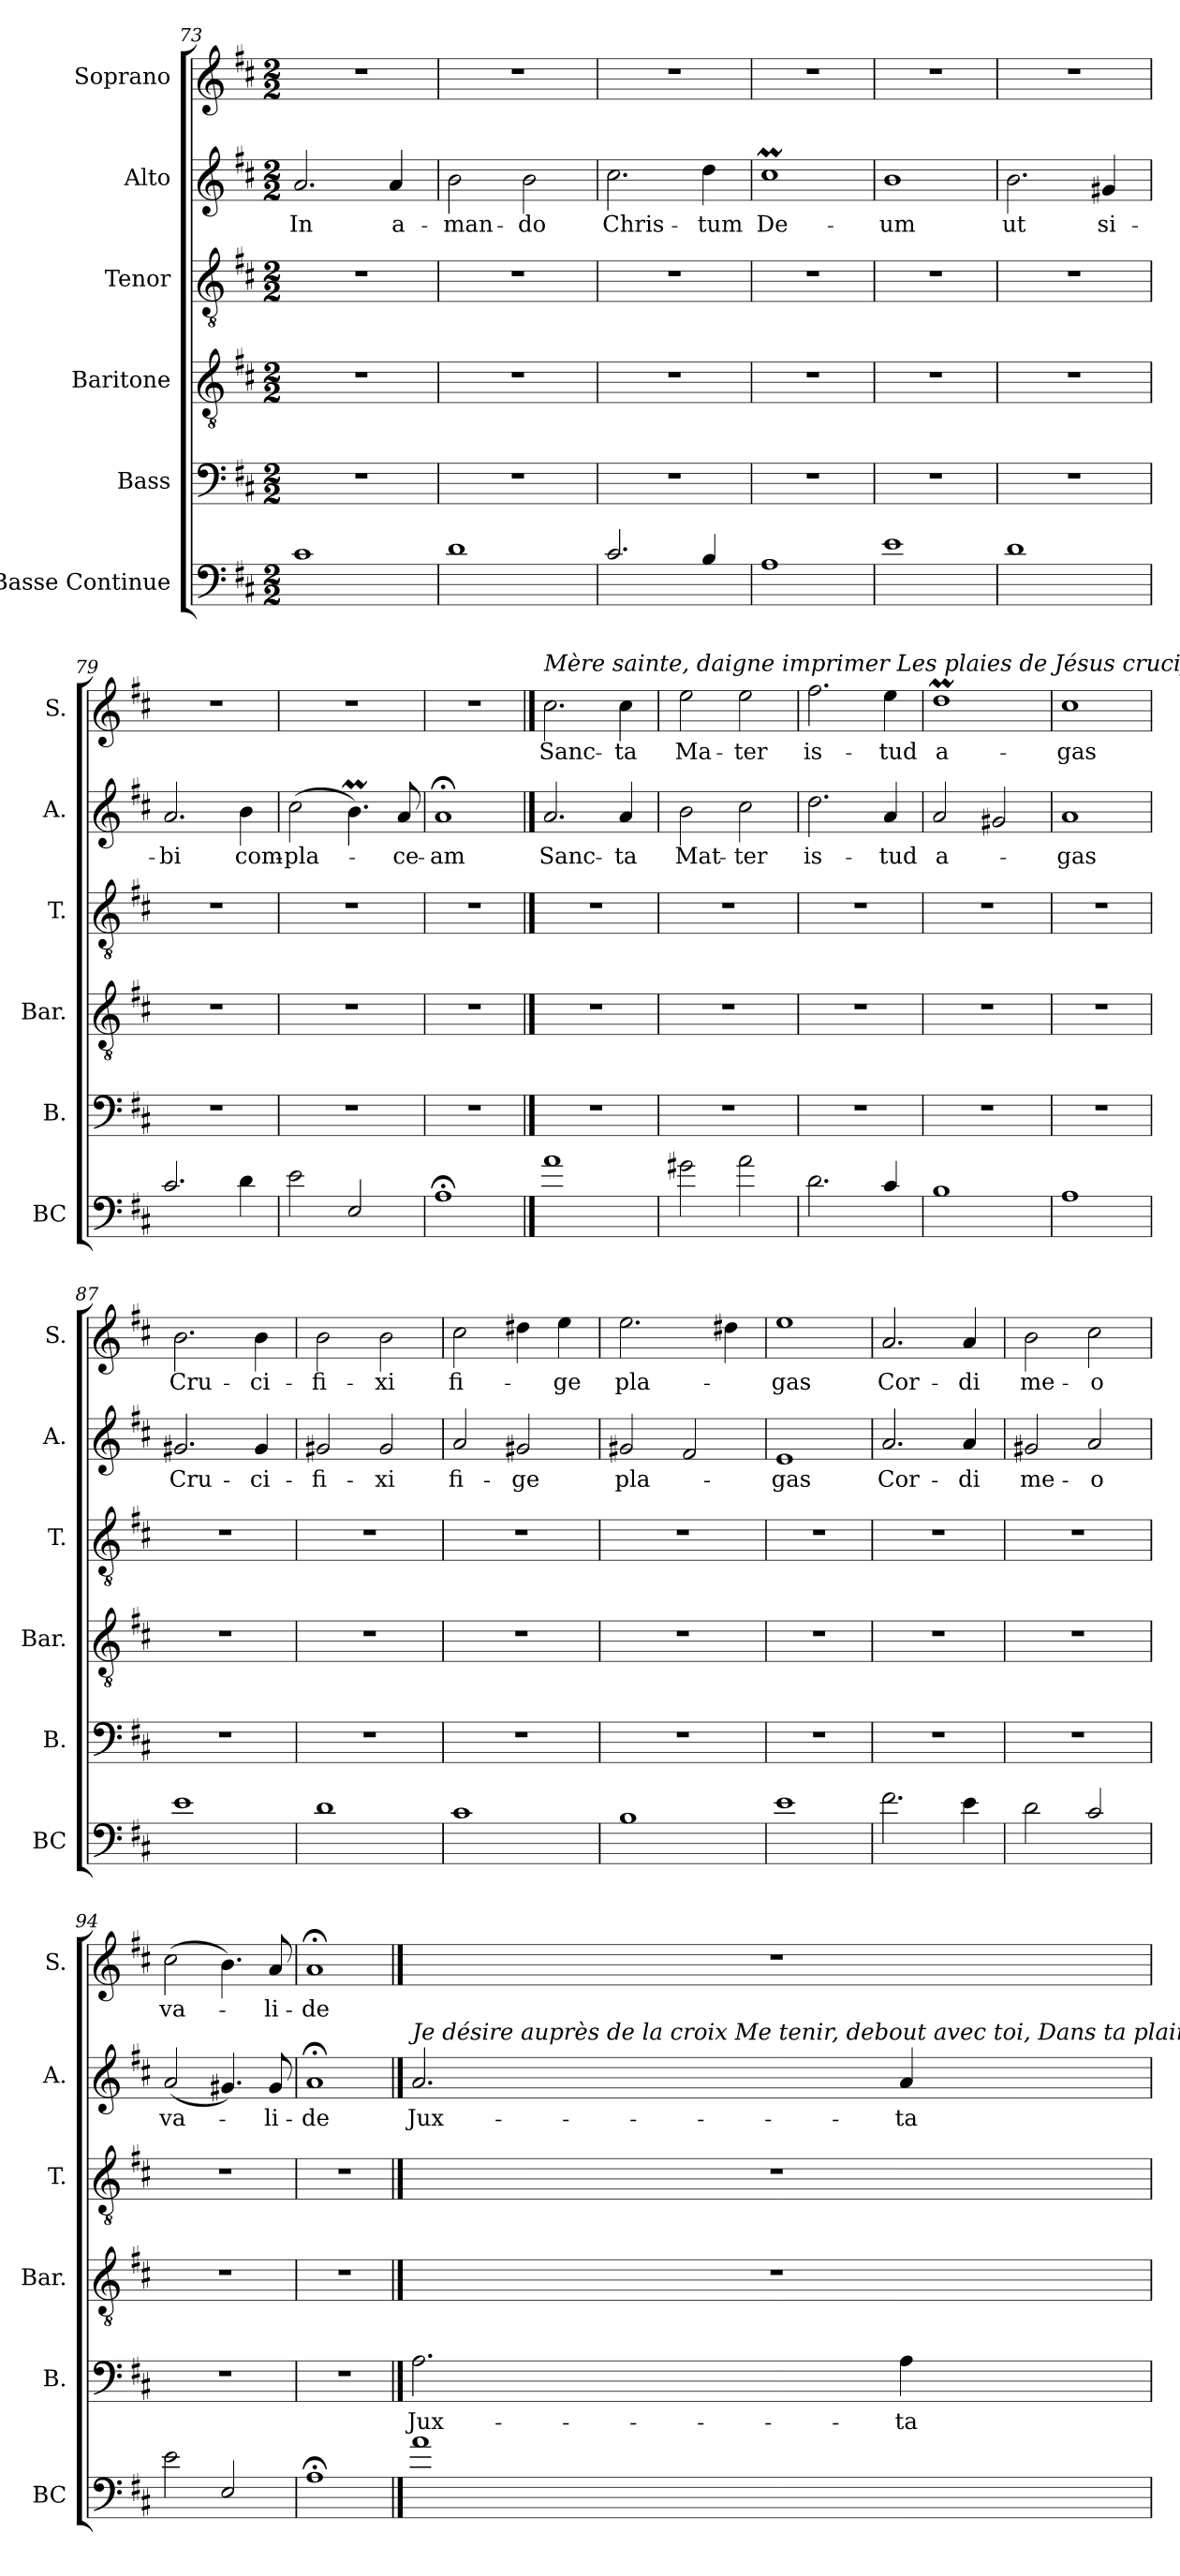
**kern	**kern	**text	**kern	**kern	**kern	**text	**kern	**text
*part6	*part5	*part5	*part4	*part3	*part2	*part2	*part1	*part1
*staff6	*staff5	*staff5	*staff4	*staff3	*staff2	*staff2	*staff1	*staff1
*I"Basse Continue	*I"Bass	*	*I"Baritone	*I"Tenor	*I"Alto	*	*I"Soprano	*
*I'BC	*I'B.	*	*I'Bar.	*I'T.	*I'A.	*	*I'S.	*
*clefF4	*clefF4	*	*clefGv2	*clefGv2	*clefG2	*	*clefG2	*
*ITrd7c12	*	*	*	*	*	*	*	*
*k[f#c#]	*k[f#c#]	*	*k[f#c#]	*k[f#c#]	*k[f#c#]	*	*k[f#c#]	*
*M2/2	*M2/2	*	*M2/2	*M2/2	*M2/2	*	*M2/2	*
=73	=73	=73	=73	=73	=73	=73	=73	=73
!	!	!	!	!	!	!LO:LY:b	!	!
1C#	1r	.	1r	1r	2.a/	In	1r	.
!	!	!	!	!	!	!LO:LY:b	!	!
.	.	.	.	.	4a/	a-	.	.
=74	=74	=74	=74	=74	=74	=74	=74	=74
!	!	!	!	!	!	!LO:LY:b	!	!
1D	1r	.	1r	1r	2b\	-man-	1r	.
!	!	!	!	!	!	!LO:LY:b	!	!
.	.	.	.	.	2b\	-do	.	.
=75	=75	=75	=75	=75	=75	=75	=75	=75
!	!	!	!	!	!	!LO:LY:b	!	!
2.C#/	1r	.	1r	1r	2.cc#\	Chris-	1r	.
!	!	!	!	!	!	!LO:LY:b	!	!
4BB/	.	.	.	.	4dd\	-tum	.	.
=76	=76	=76	=76	=76	=76	=76	=76	=76
!	!	!	!	!	!	!LO:LY:b	!	!
1AA	1r	.	1r	1r	1cc#m	De-	1r	.
=77	=77	=77	=77	=77	=77	=77	=77	=77
!	!	!	!	!	!	!LO:LY:b	!	!
1E	1r	.	1r	1r	1b	-um	1r	.
=78	=78	=78	=78	=78	=78	=78	=78	=78
!	!	!	!	!	!	!LO:LY:b	!	!
1D	1r	.	1r	1r	2.b\	ut	1r	.
!	!	!	!	!	!	!LO:LY:b	!	!
.	.	.	.	.	4g#X/	si-	.	.
=79	=79	=79	=79	=79	=79	=79	=79	=79
!	!	!	!	!	!	!LO:LY:b	!	!
2.C#/	1r	.	1r	1r	2.a/	-bi	1r	.
!	!	!	!	!	!	!LO:LY:b	!	!
4D\	.	.	.	.	4b\	com-	.	.
!!LO:LB:g=z
=80	=80	=80	=80	=80	=80	=80	=80	=80
!	!	!	!	!	!	!LO:LY:b	!	!
2E\	1r	.	1r	1r	(>2cc#\	-pla-	1r	.
2EE/	.	.	.	.	4.bM\)	.	.	.
!	!	!	!	!	!	!LO:LY:b	!	!
.	.	.	.	.	8a/	-ce-	.	.
=81	=81	=81	=81	=81	=81	=81	=81	=81
!	!	!	!	!	!	!LO:LY:b	!	!
1AA;<	1r	.	1r	1r	1a;<	-am	1r	.
!!LO:LB:g=z
==82	==82	==82	==82	==82	==82	==82	==82	==82
!	!	!	!	!	!	!	!LO:TX:a:i:t=Mère sainte, daigne imprimer Les plaies de Jésus crucifié En mon cœur très fortement.	!
!	!	!	!	!	!	!LO:LY:b	!	!LO:LY:b
1A	1r	.	1r	1r	2.a/	Sanc-	2.cc#\	Sanc-
!	!	!	!	!	!	!LO:LY:b	!	!LO:LY:b
.	.	.	.	.	4a/	-ta	4cc#\	-ta
=83	=83	=83	=83	=83	=83	=83	=83	=83
!	!	!	!	!	!	!LO:LY:b	!	!LO:LY:b
2G#X\	1r	.	1r	1r	2b\	Mat-	2ee\	Ma-
!	!	!	!	!	!	!LO:LY:b	!	!LO:LY:b
2A\	.	.	.	.	2cc#\	-ter	2ee\	-ter
=84	=84	=84	=84	=84	=84	=84	=84	=84
!	!	!	!	!	!	!LO:LY:b	!	!LO:LY:b
2.D\	1r	.	1r	1r	2.dd\	is-	2.ff#\	is-
!	!	!	!	!	!	!LO:LY:b	!	!LO:LY:b
4C#/	.	.	.	.	4a/	-tud	4ee\	-tud
=85	=85	=85	=85	=85	=85	=85	=85	=85
!	!	!	!	!	!	!LO:LY:b	!	!LO:LY:b
1BB	1r	.	1r	1r	2a/	a-	1ddM	a-
.	.	.	.	.	2g#X/	.	.	.
=86	=86	=86	=86	=86	=86	=86	=86	=86
!	!	!	!	!	!	!LO:LY:b	!	!LO:LY:b
1AA	1r	.	1r	1r	1a	-gas	1cc#	-gas
=87	=87	=87	=87	=87	=87	=87	=87	=87
!	!	!	!	!	!	!LO:LY:b	!	!LO:LY:b
1E	1r	.	1r	1r	2.g#X/	Cru-	2.b\	Cru-
!	!	!	!	!	!	!LO:LY:b	!	!LO:LY:b
.	.	.	.	.	4g#/	-ci-	4b\	-ci-
=88	=88	=88	=88	=88	=88	=88	=88	=88
!	!	!	!	!	!	!LO:LY:b	!	!LO:LY:b
1D	1r	.	1r	1r	2g#X/	-fi-	2b\	-fi-
!	!	!	!	!	!	!LO:LY:b	!	!LO:LY:b
.	.	.	.	.	2g#/	-xi	2b\	-xi
=89	=89	=89	=89	=89	=89	=89	=89	=89
!	!	!	!	!	!	!LO:LY:b	!	!LO:LY:b
1C#	1r	.	1r	1r	2a/	fi-	2cc#\	fi-
!	!	!	!	!	!	!LO:LY:b	!	!
.	.	.	.	.	2g#X/	-ge	4dd#X\	.
!	!	!	!	!	!	!	!	!LO:LY:b
.	.	.	.	.	.	.	4ee\	-ge
=90	=90	=90	=90	=90	=90	=90	=90	=90
!	!	!	!	!	!	!LO:LY:b	!	!LO:LY:b
1BB	1r	.	1r	1r	2g#X/	pla-	2.ee\	pla-
.	.	.	.	.	2f#/	.	.	.
.	.	.	.	.	.	.	4dd#X\	.
=91	=91	=91	=91	=91	=91	=91	=91	=91
!	!	!	!	!	!	!LO:LY:b	!	!LO:LY:b
1E	1r	.	1r	1r	1e	-gas	1ee	-gas
=92	=92	=92	=92	=92	=92	=92	=92	=92
!	!	!	!	!	!	!LO:LY:b	!	!LO:LY:b
2.F#\	1r	.	1r	1r	2.a/	Cor-	2.a/	Cor-
!	!	!	!	!	!	!LO:LY:b	!	!LO:LY:b
4E\	.	.	.	.	4a/	-di	4a/	-di
=93	=93	=93	=93	=93	=93	=93	=93	=93
!	!	!	!	!	!	!LO:LY:b	!	!LO:LY:b
2D\	1r	.	1r	1r	2g#X/	me-	2b\	me-
!	!	!	!	!	!	!LO:LY:b	!	!LO:LY:b
2C#/	.	.	.	.	2a/	-o	2cc#\	-o
!!LO:LB:g=z
=94	=94	=94	=94	=94	=94	=94	=94	=94
!	!	!	!	!	!	!LO:LY:b	!	!LO:LY:b
2E\	1r	.	1r	1r	(<2a/	va-	(>2cc#\	va-
2EE/	.	.	.	.	4.g#X/)	.	4.b\)	.
!	!	!	!	!	!	!LO:LY:b	!	!LO:LY:b
.	.	.	.	.	8g#/	-li-	8a/	-li-
=95	=95	=95	=95	=95	=95	=95	=95	=95
!	!	!	!	!	!	!LO:LY:b	!	!LO:LY:b
1AA;<	1r	.	1r	1r	1a;<	-de	1a;<	-de
!!LO:PB:g=z
==96	==96	==96	==96	==96	==96	==96	==96	==96
!	!	!	!	!	!LO:TX:a:i:t=Je désire auprès de la croix Me tenir, debout avec toi, Dans ta plainte et ta souffrance.	!	!	!
!	!	!LO:LY:b	!	!	!	!LO:LY:b	!	!
1A	2.A\	Jux-	1r	1r	2.a/	Jux-	1r	.
!	!	!LO:LY:b	!	!	!	!LO:LY:b	!	!
.	4A\	-ta	.	.	4a/	-ta	.	.
=	=	=	=	=	=	=	=	=
*-	*-	*-	*-	*-	*-	*-	*-	*-
